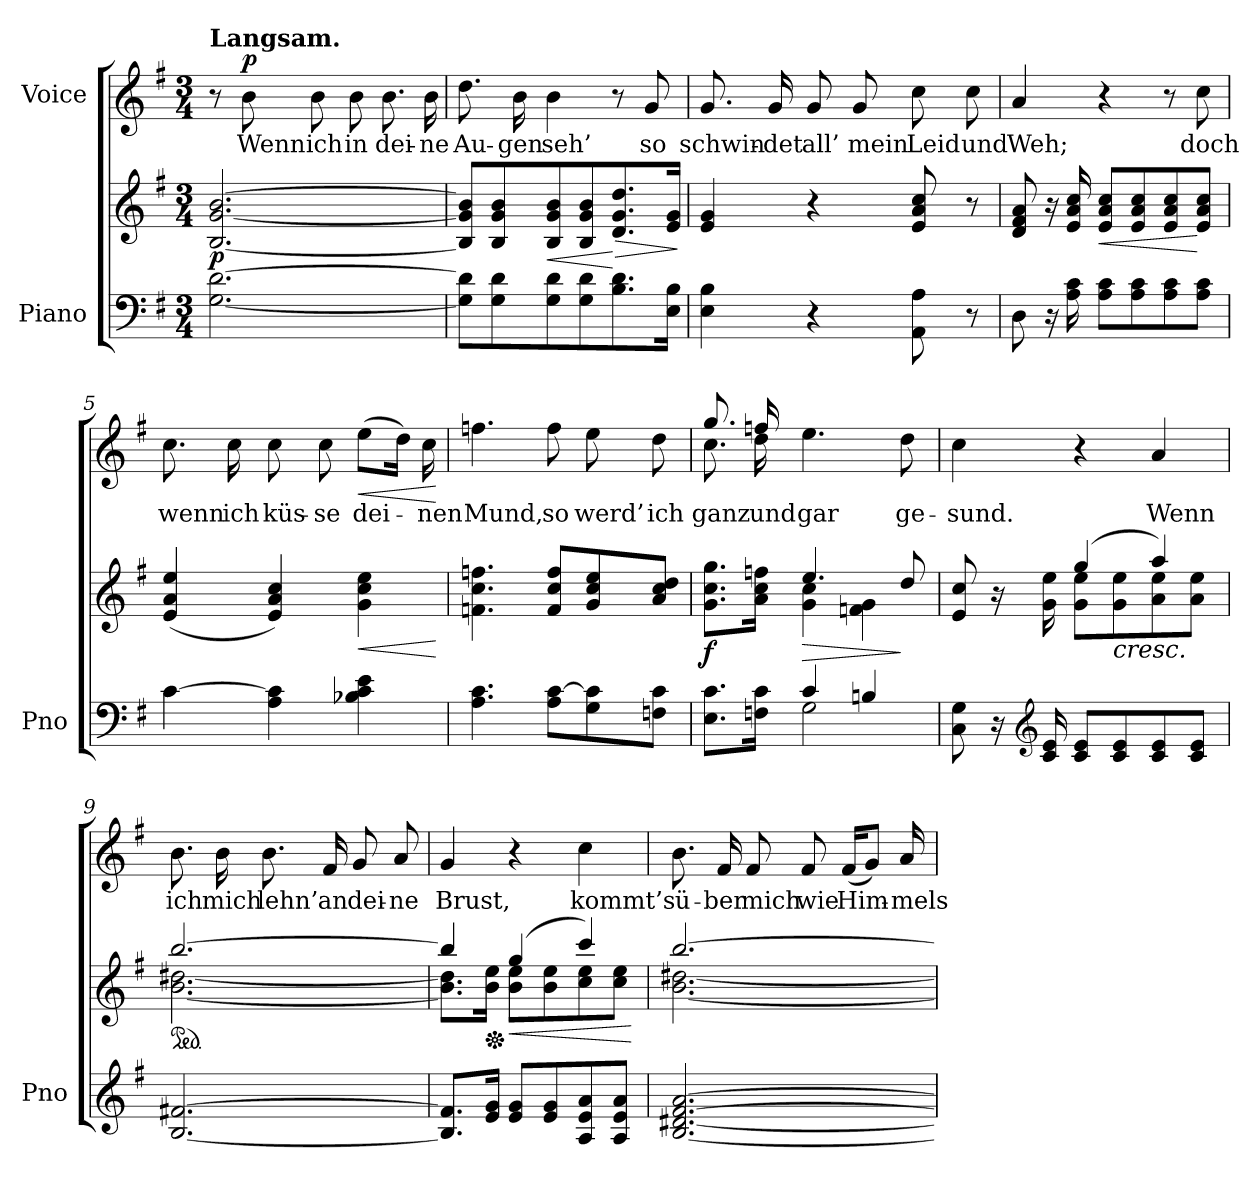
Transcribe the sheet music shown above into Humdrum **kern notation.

**kern	**kern	**dynam	**kern	**text	**dynam
*part2	*part2	*part2	*part1	*part1	*part1
*staff3	*staff2	*staff2/3	*staff1	*staff1	*staff1
*I"Piano	*	*	*I"Voice	*	*
*I'Pno	*	*	*	*	*
*clefF4	*clefG2	*	*clefG2	*	*
*k[f#]	*k[f#]	*	*k[f#]	*	*
*M3/4	*M3/4	*	*M3/4	*	*
=1	=1	=1	=1	=1	=1
!	!	!	!LO:TX:a:B:t=Langsam.	!	!
!	!	!LO:DY:b	!	!	!
[2.G\ [2.d\	[2.B/ [2.g/ [2.b/	p	8r	.	.
!	!	!	!	!LO:LY:b	!LO:DY:a
.	.	.	8b\	Wenn	p
!	!	!	!	!LO:LY:b	!
.	.	.	8b\	ich	.
!	!	!	!	!LO:LY:b	!
.	.	.	8b\	in	.
!	!	!	!	!LO:LY:b	!
.	.	.	8.b\	dei-	.
!	!	!	!	!LO:LY:b	!
.	.	.	16b\	-ne	.
=2	=2	=2	=2	=2	=2
!	!	!	!	!LO:LY:b	!
8G\] 8d\]L	8B/] 8g/] 8b/]L	.	8.dd\	Au-	.
8G\ 8d\	8B/ 8g/ 8b/	.	.	.	.
!	!	!	!	!LO:LY:b	!
.	.	.	16b\	-gen	.
!	!	!LO:HP:b	!	!LO:LY:b	!
8G\ 8d\	8B/ 8g/ 8b/	<	4b\	seh’	.
8G\ 8d\	8B/ 8g/ 8b/	.	.	.	.
!	!	!LO:HP:n=1:b	!	!	!
8.B\ 8.d\	8.d/ 8.g/ 8.dd/	[ >	8r	.	.
!	!	!	!	!LO:LY:b	!
.	.	.	8g/	so	.
16E\ 16B\Jk	16e/ 16g/Jk	.	.	.	.
.	.	]	.	.	.
=3	=3	=3	=3	=3	=3
!	!	!	!	!LO:LY:b	!
4E\ 4B\	4e/ 4g/	.	8.g/	schwin-	.
!	!	!	!	!LO:LY:b	!
.	.	.	16g/	-det	.
!	!	!	!	!LO:LY:b	!
4r	4r	.	8g/	all’	.
!	!	!	!	!LO:LY:b	!
.	.	.	8g/	mein	.
!	!	!	!	!LO:LY:b	!
8AA\ 8A\	8e/ 8a/ 8cc/	.	8cc\	Leid	.
!	!	!	!	!LO:LY:b	!
8r	8r	.	8cc\	und	.
!!LO:LB:g=z
=4	=4	=4	=4	=4	=4
!	!	!	!	!LO:LY:b	!
8D\	8d/ 8f#/ 8a/	.	4a/	Weh;	.
16r	16r	.	.	.	.
16A\ 16c\	16e/ 16a/ 16cc/	.	.	.	.
!	!	!LO:HP:b	!	!	!
8A\ 8c\L	8e/ 8a/ 8cc/L	<	4r	.	.
8A\ 8c\	8e/ 8a/ 8cc/	.	.	.	.
8A\ 8c\	8e/ 8a/ 8cc/	.	8r	.	.
!	!	!	!	!LO:LY:b	!
8A\ 8c\J	8e/ 8a/ 8cc/J	[	8cc\	doch	.
=5	=5	=5	=5	=5	=5
!	!	!	!	!LO:LY:b	!
[4c\	(>4e/ 4a/ 4ee/	.	8.cc\	wenn	.
!	!	!	!	!LO:LY:b	!
.	.	.	16cc\	ich	.
!	!	!	!	!LO:LY:b	!
4A\ 4c\]	4e/ 4a/ 4cc/)	.	8cc\	küs-	.
!	!	!	!	!LO:LY:b	!
.	.	.	8cc\	-se	.
!	!	!LO:HP:b	!	!LO:LY:b	!LO:HP:b
4B-X\ 4c\ 4e\	4g\ 4cc\ 4ee\	<	(8ee\L	dei-	<
.	.	.	16dd\Jk)	.	.
!	!	!	!	!LO:LY:b	!
.	.	.	16cc\	-nen	.
.	.	[	.	.	[
=6	=6	=6	=6	=6	=6
!	!	!	!	!LO:LY:b	!
4.A\ 4.c\	4.fn\ 4.cc\ 4.ffn\	.	4.ffn\	Mund,	.
!	!	!	!	!LO:LY:b	!
8A\ [8c\L	8f/ 8cc/ 8ff/L	.	8ff\	so	.
!	!	!	!	!LO:LY:b	!
8G\ 8c\]	8g/ 8cc/ 8ee/	.	8ee\	werd’	.
!	!	!	!	!LO:LY:b	!
8Fn\ 8c\J	8a/ 8cc/ 8dd/J	.	8dd\	ich	.
=7	=7	=7	=7	=7	=7
*^	*^	*	*	*	*
!	!	!	!	!LO:DY:b	!	!LO:LY:b	!
*	*	*	*	*	*^	*	*
8.E\ 8.c\L	4ryy	8.g\ 8.cc\ 8.gg\L	4ryy	f	8.gg/	8.cc\	ganz	.
!	!	!	!	!	!	!	!LO:LY:b	!
16Fn\ 16c\Jk	.	16a\ 16cc\ 16ffn\Jk	.	.	16ffn/	16dd\	und	.
!	!	!	!	!LO:HP:b	!	!	!LO:LY:b	!
4c/	2G\	4.ee/	4g\ 4cc\	>	4.ee\	2ryy	gar	.
4Bn/	.	.	4fn\ 4g\	.	.	.	.	.
!	!	!	!	!	!	!	!LO:LY:b	!
.	.	8dd/	.	]	8dd\	.	ge-	.
*v	*v	*	*	*	*v	*v	*	*
!!LO:LB:g=z
=8	=8	=8	=8	=8	=8	=8
!	!	!	!	!	!LO:LY:b	!
8C\ 8G\	8e/ 8cc/	8ryy	.	4cc\	-sund.	.
16r	16r	16ryy	.	.	.	.
*clefG2	*	*	*	*	*	*
16c/ 16e/	16g\ 16ee\	16ryy	.	.	.	.
8c/ 8e/L	(4gg/	8g\ 8ee\L	.	4r	.	.
!	!	!	!LO:HP:b	!	!	!
8c/ 8e/	.	8g\ 8ee\	<	.	.	.
!	!	!	!	!	!LO:LY:b	!
8c/ 8e/	4aa/)	8a\ 8ee\	.	4a/	Wenn	.
8c/ 8e/J	.	8a\ 8ee\J	.	.	.	.
=9	=9	=9	=9	=9	=9	=9
*	*ped	*	*	*	*	*
!	!	!	!	!	!LO:LY:b	!
[2.B/ [2.f#X/	[2.bb/	[2.b\ [2.dd#X\	.	8.b\	ich	.
!	!	!	!	!	!LO:LY:b	!
.	.	.	.	16b\	mich	.
!	!	!	!	!	!LO:LY:b	!
.	.	.	.	8.b\	lehn’	.
!	!	!	!	!	!LO:LY:b	!
.	.	.	.	16f#/	an	.
!	!	!	!	!	!LO:LY:b	!
.	.	.	.	8g/	dei-	.
!	!	!	!	!	!LO:LY:b	!
.	.	.	.	8a/	-ne	.
=10	=10	=10	=10	=10	=10	=10
!	!	!	!	!	!LO:LY:b	!
8.B/] 8.f#/]L	4bb/]	8.b\] 8.dd#\]L	.	4g/	Brust,	.
*	*Xped	*	*	*	*	*
16e/ 16g/Jk	.	16b\ 16ee\Jk	.	.	.	.
!	!	!	!LO:HP:b	!	!	!
8e/ 8g/L	(4gg/	8b\ 8ee\L	<	4r	.	.
8e/ 8g/	.	8b\ 8ee\	.	.	.	.
!	!	!	!	!	!LO:LY:b	!
8A/ 8e/ 8a/	4ccc/)	8cc\ 8ee\	.	4cc\	kommt’s	.
8A/ 8e/ 8a/J	.	8cc\ 8ee\J	.	.	.	.
*	*v	*v	*	*	*	*
.	.	[	.	.	.
=11	=11	=11	=11	=11	=11
*	*^	*	*	*	*
!	!	!	!	!	!LO:LY:b	!
[2.B/ [2.d#X/ [>2.f#/ [2.a/	[>2.bb/	[2.b\ [>2.dd#X\	.	8.b\	ü-	.
!	!	!	!	!	!LO:LY:b	!
.	.	.	.	16f#/	-ber	.
!	!	!	!	!	!LO:LY:b	!
.	.	.	.	8f#/	mich	.
!	!	!	!	!	!LO:LY:b	!
.	.	.	.	8f#/	wie	.
!	!	!	!	!	!LO:LY:b	!
.	.	.	.	(16f#/KL	Him-	.
.	.	.	.	8g/J)	.	.
!	!	!	!	!	!LO:LY:b	!
.	.	.	.	16a/	-mels-	.
*	*v	*v	*	*	*	*
.	.	[	.	.	.
=	=	=	=	=	=
*-	*-	*-	*-	*-	*-
